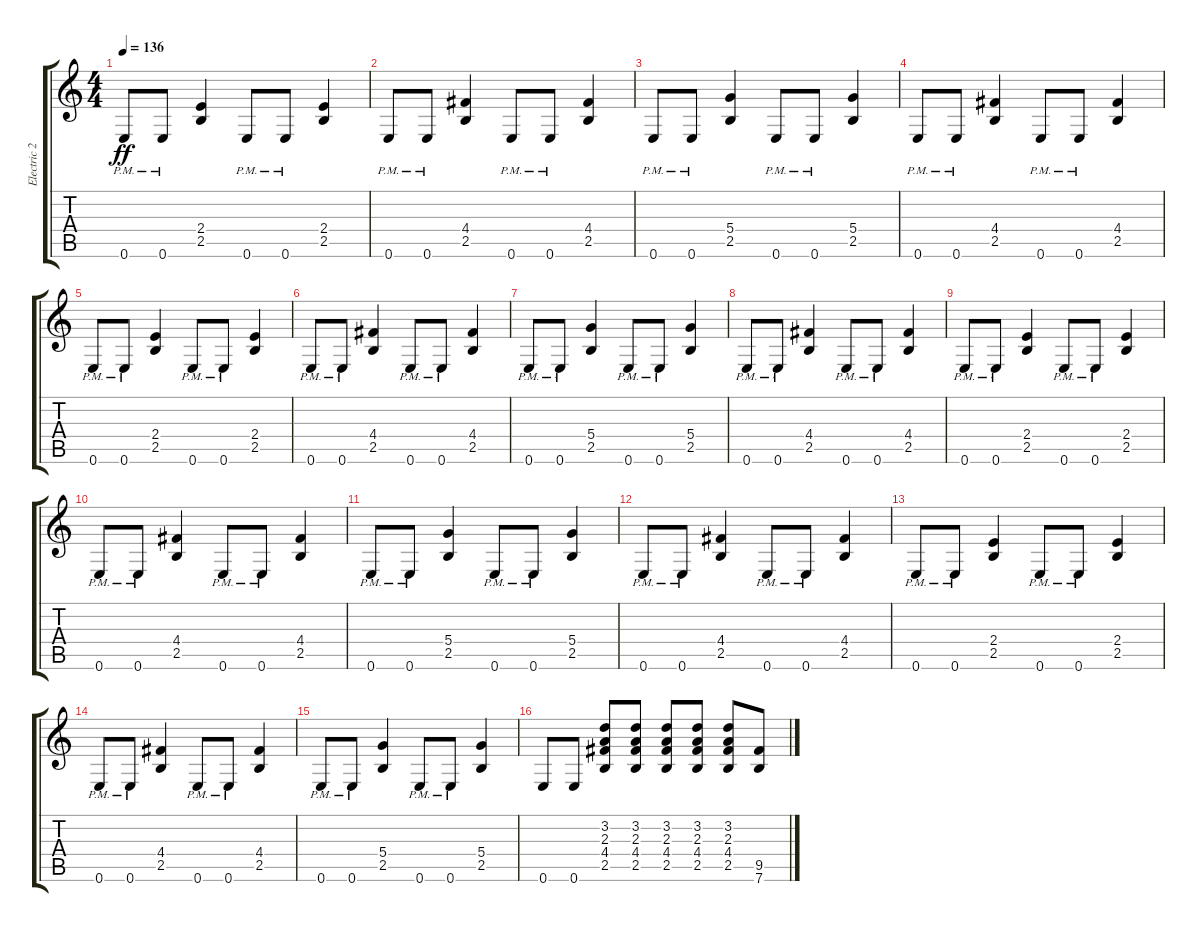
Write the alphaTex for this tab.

\track ("Electric 2" "Electric 2") {instrument distortionguitar}
\staff {score tabs}
\tuning (E4 B3 G3 D3 A2 E2) {hide}
\ts (4 4)
\tempo 136
\clef g2
\ks c
0.6{pm}.8{dy ff} 0.6{pm}.8 (2.4 2.5).4 0.6{pm}.8 0.6{pm}.8 (2.4 2.5).4 |
0.6{pm}.8 0.6{pm}.8 (4.4 2.5).4 0.6{pm}.8 0.6{pm}.8 (4.4 2.5).4 |
0.6{pm}.8 0.6{pm}.8 (5.4 2.5).4 0.6{pm}.8 0.6{pm}.8 (5.4 2.5).4 |
0.6{pm}.8 0.6{pm}.8 (4.4 2.5).4 0.6{pm}.8 0.6{pm}.8 (4.4 2.5).4 |
0.6{pm}.8 0.6{pm}.8 (2.4 2.5).4 0.6{pm}.8 0.6{pm}.8 (2.4 2.5).4 |
0.6{pm}.8 0.6{pm}.8 (4.4 2.5).4 0.6{pm}.8 0.6{pm}.8 (4.4 2.5).4 |
0.6{pm}.8 0.6{pm}.8 (5.4 2.5).4 0.6{pm}.8 0.6{pm}.8 (5.4 2.5).4 |
0.6{pm}.8 0.6{pm}.8 (4.4 2.5).4 0.6{pm}.8 0.6{pm}.8 (4.4 2.5).4 |
0.6{pm}.8 0.6{pm}.8 (2.4 2.5).4 0.6{pm}.8 0.6{pm}.8 (2.4 2.5).4 |
0.6{pm}.8 0.6{pm}.8 (4.4 2.5).4 0.6{pm}.8 0.6{pm}.8 (4.4 2.5).4 |
0.6{pm}.8 0.6{pm}.8 (5.4 2.5).4 0.6{pm}.8 0.6{pm}.8 (5.4 2.5).4 |
0.6{pm}.8 0.6{pm}.8 (4.4 2.5).4 0.6{pm}.8 0.6{pm}.8 (4.4 2.5).4 |
0.6{pm}.8 0.6{pm}.8 (2.4 2.5).4 0.6{pm}.8 0.6{pm}.8 (2.4 2.5).4 |
0.6{pm}.8 0.6{pm}.8 (4.4 2.5).4 0.6{pm}.8 0.6{pm}.8 (4.4 2.5).4 |
0.6{pm}.8 0.6{pm}.8 (5.4 2.5).4 0.6{pm}.8 0.6{pm}.8 (5.4 2.5).4 |
0.6.8 0.6.8 (3.2 2.3 4.4 2.5).8 (3.2 2.3 4.4 2.5).8 (3.2 2.3 4.4 2.5).8 (3.2 2.3 4.4 2.5).8 (3.2 2.3 4.4 2.5).8 (9.5 7.6).8
